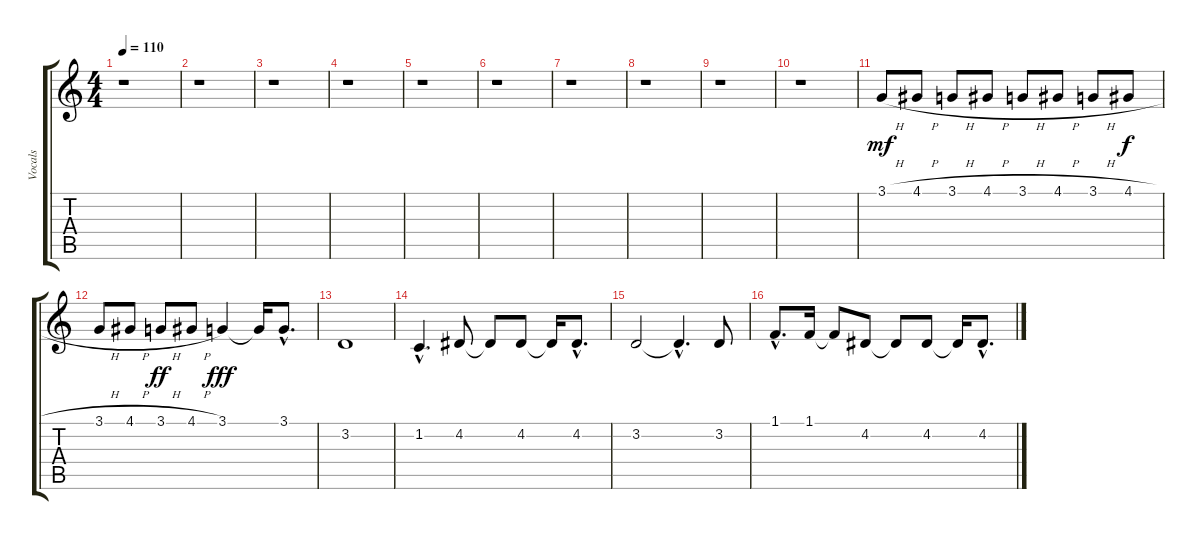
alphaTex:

\track ("Vocals" "Vocals") {instrument lead2sawtooth}
\staff {score tabs}
\tuning (E4 B3 G3 D3 A2 E2) {hide}
\ts (4 4)
\tempo 110
\clef g2
\ks c
r.1{dy fff} |
r.1 |
r.1 |
r.1 |
r.1 |
r.1 |
r.1 |
r.1 |
r.1 |
r.1 |
3.1{h}.8{dy mf} 4.1{h}.8 3.1{h}.8 4.1{h}.8 3.1{h}.8 4.1{h}.8 3.1{h}.8 4.1{h}.8{dy f} |
3.1{h}.8 4.1{h}.8 3.1{h}.8{dy ff} 4.1{h}.8 3.1.4{dy fff} 3.1{t}.16 3.1{hac}.8{d} |
3.2.1 |
1.2{hac}.4{d} 4.2.8 4.2{t}.8 4.2.8 4.2{t}.16 4.2{hac}.8{d} |
3.2.2 3.2{hac t}.4{d} 3.2.8 |
1.1{hac}.8{d} 1.1.16 1.1{t}.8 4.2.8 4.2{t}.8 4.2.8 4.2{t}.16 4.2{hac}.8{d}
